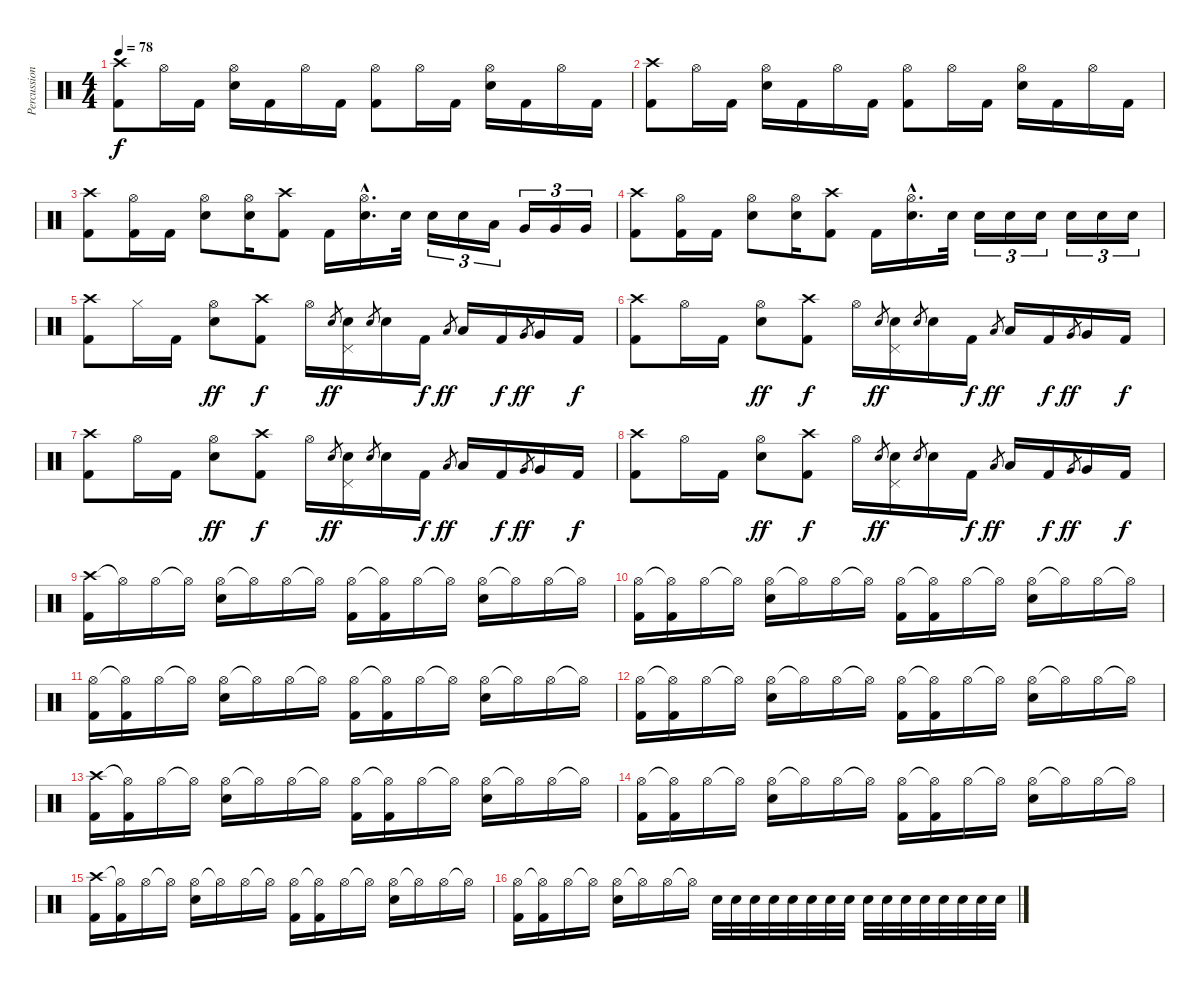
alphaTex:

\track ("Percussion" "Percussion") {instrument percussion}
\staff {score}
\articulation defaults
\ts (4 4)
\tempo 78
\clef neutral
\ks c
("Crash high (hit)" "Kick (hit) 2").8{dy f} "Hi-Hat (open)".16 "Kick (hit) 2".16 ("Hi-Hat (open)" "Snare (hit) 2").16 "Kick (hit) 2".16 "Hi-Hat (open)".16 "Kick (hit) 2".16 ("Hi-Hat (open)" "Kick (hit) 2").8 "Hi-Hat (open)".16 "Kick (hit) 2".16 ("Hi-Hat (open)" "Snare (hit) 2").16 "Kick (hit) 2".16 "Hi-Hat (open)".16 "Kick (hit) 2".16 |
("Crash high (hit)" "Kick (hit) 2").8 "Hi-Hat (open)".16 "Kick (hit) 2".16 ("Hi-Hat (open)" "Snare (hit) 2").16 "Kick (hit) 2".16 "Hi-Hat (open)".16 "Kick (hit) 2".16 ("Hi-Hat (open)" "Kick (hit) 2").8 "Hi-Hat (open)".16 "Kick (hit) 2".16 ("Hi-Hat (open)" "Snare (hit) 2").16 "Kick (hit) 2".16 "Hi-Hat (open)".16 "Kick (hit) 2".16 |
("Crash high (hit)" "Kick (hit) 2").8 ("Hi-Hat (open)" "Kick (hit) 2").16 "Kick (hit) 2".16 ("Hi-Hat (open)" "Snare (hit) 2").8 ("Hi-Hat (open)" "Snare (hit) 2").16 ("Crash high (hit)" "Kick (hit) 2").8 "Kick (hit) 2".16 ("Hi-Hat (open)"{hac} "Snare (hit) 2"{hac}).16{d} "Snare (hit) 2".32 "Snare (hit) 2".16{tu (3 2)} "Snare (hit) 2".16{tu (3 2)} "Low Tom (hit)".16{tu (3 2)} "Very Low Tom (hit)".16{tu (3 2)} "Very Low Tom (hit)".16{tu (3 2)} "Very Low Tom (hit)".16{tu (3 2)} |
("Crash high (hit)" "Kick (hit) 2").8 ("Hi-Hat (open)" "Kick (hit) 2").16 "Kick (hit) 2".16 ("Hi-Hat (open)" "Snare (hit) 2").8 ("Hi-Hat (open)" "Snare (hit) 2").16 ("Crash high (hit)" "Kick (hit) 2").8 "Kick (hit) 2".16 ("Hi-Hat (open)"{hac} "Snare (hit) 2"{hac}).16{d} "Snare (hit) 2".32 "Snare (hit) 2".16{tu (3 2)} "Snare (hit) 2".16{tu (3 2)} "Snare (hit) 2".16{tu (3 2)} "Snare (hit) 2".16{tu (3 2)} "Snare (hit) 2".16{tu (3 2)} "Snare (hit) 2".16{tu (3 2)} |
("Crash high (hit)" "Kick (hit) 2").8 "Hi-Hat (closed)".16 "Kick (hit) 2".16 ("Hi-Hat (open)" "Snare (hit) 2").8{dy ff} ("Crash high (hit)" "Kick (hit) 2").8{dy f} "Hi-Hat (open)".16 "Snare (hit) 2".8{gr dy ff} ("Pedal Hi-Hat (hit)" "Snare (hit) 2").16 "Snare (hit) 2".8{gr} "Snare (hit) 2".16 "Kick (hit) 2".16{dy f} "Low Tom (hit)".8{gr dy ff} "Low Tom (hit)".16 "Kick (hit) 2".16{dy f} "Very Low Tom (hit)".8{gr dy ff} "Very Low Tom (hit)".16 "Kick (hit) 2".16{dy f} |
("Crash high (hit)" "Kick (hit) 2").8 "Hi-Hat (open)".16 "Kick (hit) 2".16 ("Hi-Hat (open)" "Snare (hit) 2").8{dy ff} ("Crash high (hit)" "Kick (hit) 2").8{dy f} "Hi-Hat (open)".16 "Snare (hit) 2".8{gr dy ff} ("Pedal Hi-Hat (hit)" "Snare (hit) 2").16 "Snare (hit) 2".8{gr} "Snare (hit) 2".16 "Kick (hit) 2".16{dy f} "Low Tom (hit)".8{gr dy ff} "Low Tom (hit)".16 "Kick (hit) 2".16{dy f} "Very Low Tom (hit)".8{gr dy ff} "Very Low Tom (hit)".16 "Kick (hit) 2".16{dy f} |
("Crash high (hit)" "Kick (hit) 2").8 "Hi-Hat (open)".16 "Kick (hit) 2".16 ("Hi-Hat (open)" "Snare (hit) 2").8{dy ff} ("Crash high (hit)" "Kick (hit) 2").8{dy f} "Hi-Hat (open)".16 "Snare (hit) 2".8{gr dy ff} ("Pedal Hi-Hat (hit)" "Snare (hit) 2").16 "Snare (hit) 2".8{gr} "Snare (hit) 2".16 "Kick (hit) 2".16{dy f} "Low Tom (hit)".8{gr dy ff} "Low Tom (hit)".16 "Kick (hit) 2".16{dy f} "Very Low Tom (hit)".8{gr dy ff} "Very Low Tom (hit)".16 "Kick (hit) 2".16{dy f} |
("Crash high (hit)" "Kick (hit) 2").8 "Hi-Hat (open)".16 "Kick (hit) 2".16 ("Hi-Hat (open)" "Snare (hit) 2").8{dy ff} ("Crash high (hit)" "Kick (hit) 2").8{dy f} "Hi-Hat (open)".16 "Snare (hit) 2".8{gr dy ff} ("Pedal Hi-Hat (hit)" "Snare (hit) 2").16 "Snare (hit) 2".8{gr} "Snare (hit) 2".16 "Kick (hit) 2".16{dy f} "Low Tom (hit)".8{gr dy ff} "Low Tom (hit)".16 "Kick (hit) 2".16{dy f} "Very Low Tom (hit)".8{gr dy ff} "Very Low Tom (hit)".16 "Kick (hit) 2".16{dy f} |
("Crash high (hit)" "Kick (hit) 2").16 "Hi-Hat (open)"{t}.16 "Hi-Hat (open)".16 "Hi-Hat (open)"{t}.16 ("Hi-Hat (open)" "Snare (hit) 2").16 "Hi-Hat (open)"{t}.16 "Hi-Hat (open)".16 "Hi-Hat (open)"{t}.16 ("Hi-Hat (open)" "Kick (hit) 2").16 ("Hi-Hat (open)"{t} "Kick (hit) 2").16 "Hi-Hat (open)".16 "Hi-Hat (open)"{t}.16 ("Hi-Hat (open)" "Snare (hit) 2").16 "Hi-Hat (open)"{t}.16 "Hi-Hat (open)".16 "Hi-Hat (open)"{t}.16 |
("Hi-Hat (open)" "Kick (hit) 2").16 ("Hi-Hat (open)"{t} "Kick (hit) 2").16 "Hi-Hat (open)".16 "Hi-Hat (open)"{t}.16 ("Hi-Hat (open)" "Snare (hit) 2").16 "Hi-Hat (open)"{t}.16 "Hi-Hat (open)".16 "Hi-Hat (open)"{t}.16 ("Hi-Hat (open)" "Kick (hit) 2").16 ("Hi-Hat (open)"{t} "Kick (hit) 2").16 "Hi-Hat (open)".16 "Hi-Hat (open)"{t}.16 ("Hi-Hat (open)" "Snare (hit) 2").16 "Hi-Hat (open)"{t}.16 "Hi-Hat (open)".16 "Hi-Hat (open)"{t}.16 |
("Hi-Hat (open)" "Kick (hit) 2").16 ("Hi-Hat (open)"{t} "Kick (hit) 2").16 "Hi-Hat (open)".16 "Hi-Hat (open)"{t}.16 ("Hi-Hat (open)" "Snare (hit) 2").16 "Hi-Hat (open)"{t}.16 "Hi-Hat (open)".16 "Hi-Hat (open)"{t}.16 ("Hi-Hat (open)" "Kick (hit) 2").16 ("Hi-Hat (open)"{t} "Kick (hit) 2").16 "Hi-Hat (open)".16 "Hi-Hat (open)"{t}.16 ("Hi-Hat (open)" "Snare (hit) 2").16 "Hi-Hat (open)"{t}.16 "Hi-Hat (open)".16 "Hi-Hat (open)"{t}.16 |
("Hi-Hat (open)" "Kick (hit) 2").16 ("Hi-Hat (open)"{t} "Kick (hit) 2").16 "Hi-Hat (open)".16 "Hi-Hat (open)"{t}.16 ("Hi-Hat (open)" "Snare (hit) 2").16 "Hi-Hat (open)"{t}.16 "Hi-Hat (open)".16 "Hi-Hat (open)"{t}.16 ("Hi-Hat (open)" "Kick (hit) 2").16 ("Hi-Hat (open)"{t} "Kick (hit) 2").16 "Hi-Hat (open)".16 "Hi-Hat (open)"{t}.16 ("Hi-Hat (open)" "Snare (hit) 2").16 "Hi-Hat (open)"{t}.16 "Hi-Hat (open)".16 "Hi-Hat (open)"{t}.16 |
("Crash high (hit)" "Kick (hit) 2").16 ("Hi-Hat (open)"{t} "Kick (hit) 2").16 "Hi-Hat (open)".16 "Hi-Hat (open)"{t}.16 ("Hi-Hat (open)" "Snare (hit) 2").16 "Hi-Hat (open)"{t}.16 "Hi-Hat (open)".16 "Hi-Hat (open)"{t}.16 ("Hi-Hat (open)" "Kick (hit) 2").16 ("Hi-Hat (open)"{t} "Kick (hit) 2").16 "Hi-Hat (open)".16 "Hi-Hat (open)"{t}.16 ("Hi-Hat (open)" "Snare (hit) 2").16 "Hi-Hat (open)"{t}.16 "Hi-Hat (open)".16 "Hi-Hat (open)"{t}.16 |
("Hi-Hat (open)" "Kick (hit) 2").16 ("Hi-Hat (open)"{t} "Kick (hit) 2").16 "Hi-Hat (open)".16 "Hi-Hat (open)"{t}.16 ("Hi-Hat (open)" "Snare (hit) 2").16 "Hi-Hat (open)"{t}.16 "Hi-Hat (open)".16 "Hi-Hat (open)"{t}.16 ("Hi-Hat (open)" "Kick (hit) 2").16 ("Hi-Hat (open)"{t} "Kick (hit) 2").16 "Hi-Hat (open)".16 "Hi-Hat (open)"{t}.16 ("Hi-Hat (open)" "Snare (hit) 2").16 "Hi-Hat (open)"{t}.16 "Hi-Hat (open)".16 "Hi-Hat (open)"{t}.16 |
("Crash high (hit)" "Kick (hit) 2").16 ("Hi-Hat (open)"{t} "Kick (hit) 2").16 "Hi-Hat (open)".16 "Hi-Hat (open)"{t}.16 ("Hi-Hat (open)" "Snare (hit) 2").16 "Hi-Hat (open)"{t}.16 "Hi-Hat (open)".16 "Hi-Hat (open)"{t}.16 ("Hi-Hat (open)" "Kick (hit) 2").16 ("Hi-Hat (open)"{t} "Kick (hit) 2").16 "Hi-Hat (open)".16 "Hi-Hat (open)"{t}.16 ("Hi-Hat (open)" "Snare (hit) 2").16 "Hi-Hat (open)"{t}.16 "Hi-Hat (open)".16 "Hi-Hat (open)"{t}.16 |
("Hi-Hat (open)" "Kick (hit) 2").16 ("Hi-Hat (open)"{t} "Kick (hit) 2").16 "Hi-Hat (open)".16 "Hi-Hat (open)"{t}.16 ("Hi-Hat (open)" "Snare (hit) 2").16 "Hi-Hat (open)"{t}.16 "Hi-Hat (open)".16 "Hi-Hat (open)"{t}.16 "Snare (hit) 2".32 "Snare (hit) 2".32 "Snare (hit) 2".32 "Snare (hit) 2".32 "Snare (hit) 2".32 "Snare (hit) 2".32 "Snare (hit) 2".32 "Snare (hit) 2".32 "Snare (hit) 2".32 "Snare (hit) 2".32 "Snare (hit) 2".32 "Snare (hit) 2".32 "Snare (hit) 2".32 "Snare (hit) 2".32 "Snare (hit) 2".32 "Snare (hit) 2".32
